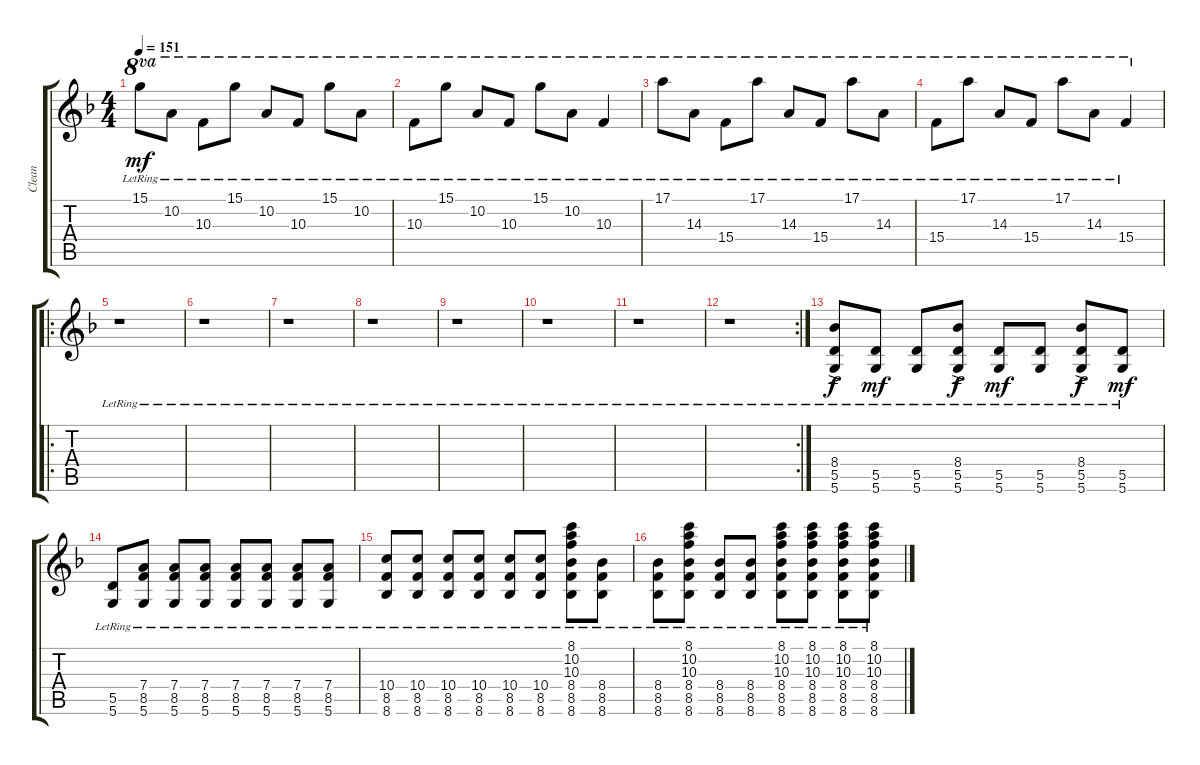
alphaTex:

\track ("Clean" "Clean") {instrument electricguitarjazz}
\staff {score tabs}
\tuning (E4 B3 G3 D3 A2 D2) {hide}
\ts (4 4)
\tempo 151
\clef g2
\ks f
15.1{lr}.8{ot 8va dy mf} 10.2{lr}.8{ot 8va} 10.3{lr}.8{ot 8va} 15.1{lr}.8{ot 8va} 10.2{lr}.8{ot 8va} 10.3{lr}.8{ot 8va} 15.1{lr}.8{ot 8va} 10.2{lr}.8{ot 8va} |
10.3{lr}.8{ot 8va} 15.1{lr}.8{ot 8va} 10.2{lr}.8{ot 8va} 10.3{lr}.8{ot 8va} 15.1{lr}.8{ot 8va} 10.2{lr}.8{ot 8va} 10.3{lr}.4{ot 8va} |
17.1{lr}.8{ot 8va} 14.3{lr}.8{ot 8va} 15.4{lr}.8{ot 8va} 17.1{lr}.8{ot 8va} 14.3{lr}.8{ot 8va} 15.4{lr}.8{ot 8va} 17.1{lr}.8{ot 8va} 14.3{lr}.8{ot 8va} |
15.4{lr}.8{ot 8va} 17.1{lr}.8{ot 8va} 14.3{lr}.8{ot 8va} 15.4{lr}.8{ot 8va} 17.1{lr}.8{ot 8va} 14.3{lr}.8{ot 8va} 15.4{lr}.4{ot 8va} |
\ro
r.1 |
r.1 |
r.1 |
r.1 |
r.1 |
r.1 |
r.1 |
\rc 2
r.1 |
(8.4{ac lr} 5.5{ac lr} 5.6{ac lr}).8{dy f} (5.5{lr} 5.6{lr}).8{dy mf} (5.5{lr} 5.6{lr}).8 (8.4{ac lr} 5.5{ac lr} 5.6{ac lr}).8{dy f} (5.5{lr} 5.6{lr}).8{dy mf} (5.5{lr} 5.6{lr}).8 (8.4{ac lr} 5.5{ac lr} 5.6{ac lr}).8{dy f} (5.5{lr} 5.6{lr}).8{dy mf} |
(5.5{lr} 5.6{lr}).8 (7.4{lr} 8.5{lr} 5.6{lr}).8 (7.4{lr} 8.5{lr} 5.6{lr}).8 (7.4{lr} 8.5{lr} 5.6{lr}).8 (7.4{lr} 8.5{lr} 5.6{lr}).8 (7.4{lr} 8.5{lr} 5.6{lr}).8 (7.4{lr} 8.5{lr} 5.6{lr}).8 (7.4{lr} 8.5{lr} 5.6{lr}).8 |
(10.4{lr} 8.5{lr} 8.6{lr}).8 (10.4{lr} 8.5{lr} 8.6{lr}).8 (10.4{lr} 8.5{lr} 8.6{lr}).8 (10.4{lr} 8.5{lr} 8.6{lr}).8 (10.4{lr} 8.5{lr} 8.6{lr}).8 (10.4{lr} 8.5{lr} 8.6{lr}).8 (8.1{lr} 10.2{lr} 10.3{lr} 8.4{lr} 8.5{lr} 8.6{lr}).8 (8.4{lr} 8.5{lr} 8.6{lr}).8 |
(8.4{lr} 8.5{lr} 8.6{lr}).8 (8.1{lr} 10.2{lr} 10.3{lr} 8.4{lr} 8.5{lr} 8.6{lr}).8 (8.4{lr} 8.5{lr} 8.6{lr}).8 (8.4{lr} 8.5{lr} 8.6{lr}).8 (8.1{lr} 10.2{lr} 10.3{lr} 8.4{lr} 8.5{lr} 8.6{lr}).8 (8.1{lr} 10.2{lr} 10.3{lr} 8.4{lr} 8.5{lr} 8.6{lr}).8 (8.1{lr} 10.2{lr} 10.3{lr} 8.4{lr} 8.5{lr} 8.6{lr}).8 (8.1{lr} 10.2{lr} 10.3{lr} 8.4{lr} 8.5{lr} 8.6{lr}).8
